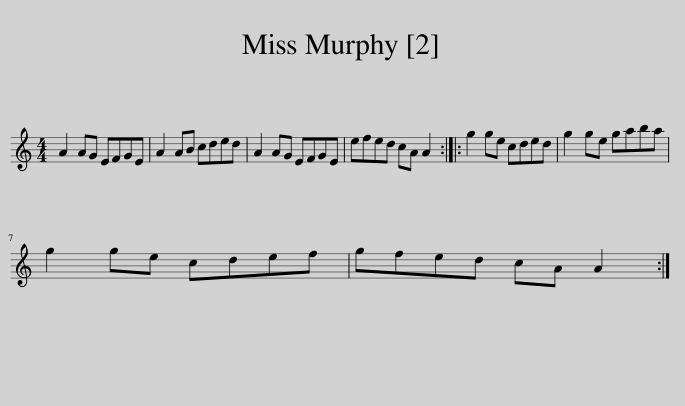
X:1
L:1/8
M:4/4
I:linebreak $
K:C
V:1 treble
V:1
 A2 AG EFGE | A2 AB cded | A2 AG EFGE | efed cA A2 :: g2 ge cded | %5
 g2 ge gaba |$ g2 ge cdef | gfed cA A2 :| %8
